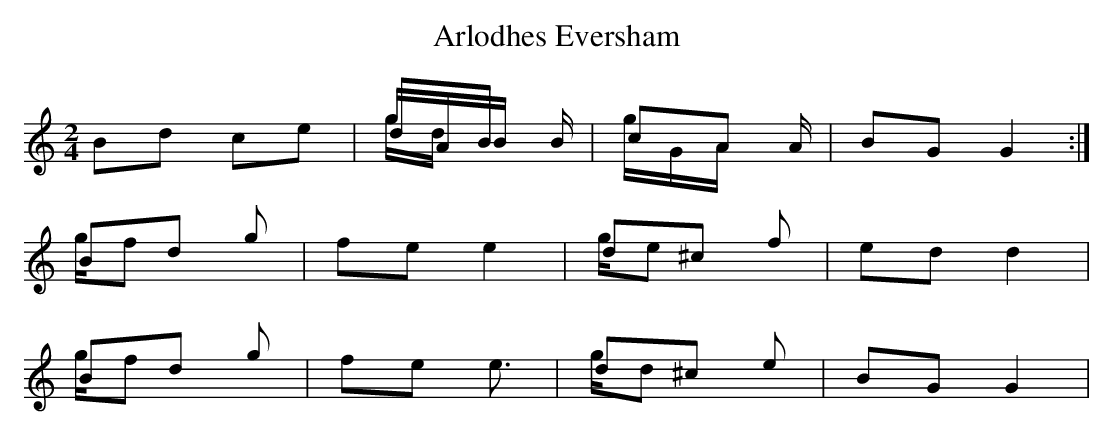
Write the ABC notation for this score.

X:1
T:Arlodhes Eversham
M:2/4
L:1/16
K:C
B2d2 c2e2|d2B2 B&gt;AB&gt;d|c2A2 A&gt;GA|B2G2 G4:|
B2d2 g2&gt;f2|f2e2 e4|d2^c2 f2&gt;e2|e2d2 d4|
B2d2 g2&gt;f2|f2e2 e3|d2^c2 e2&gt;d2|B2G2 G4|
